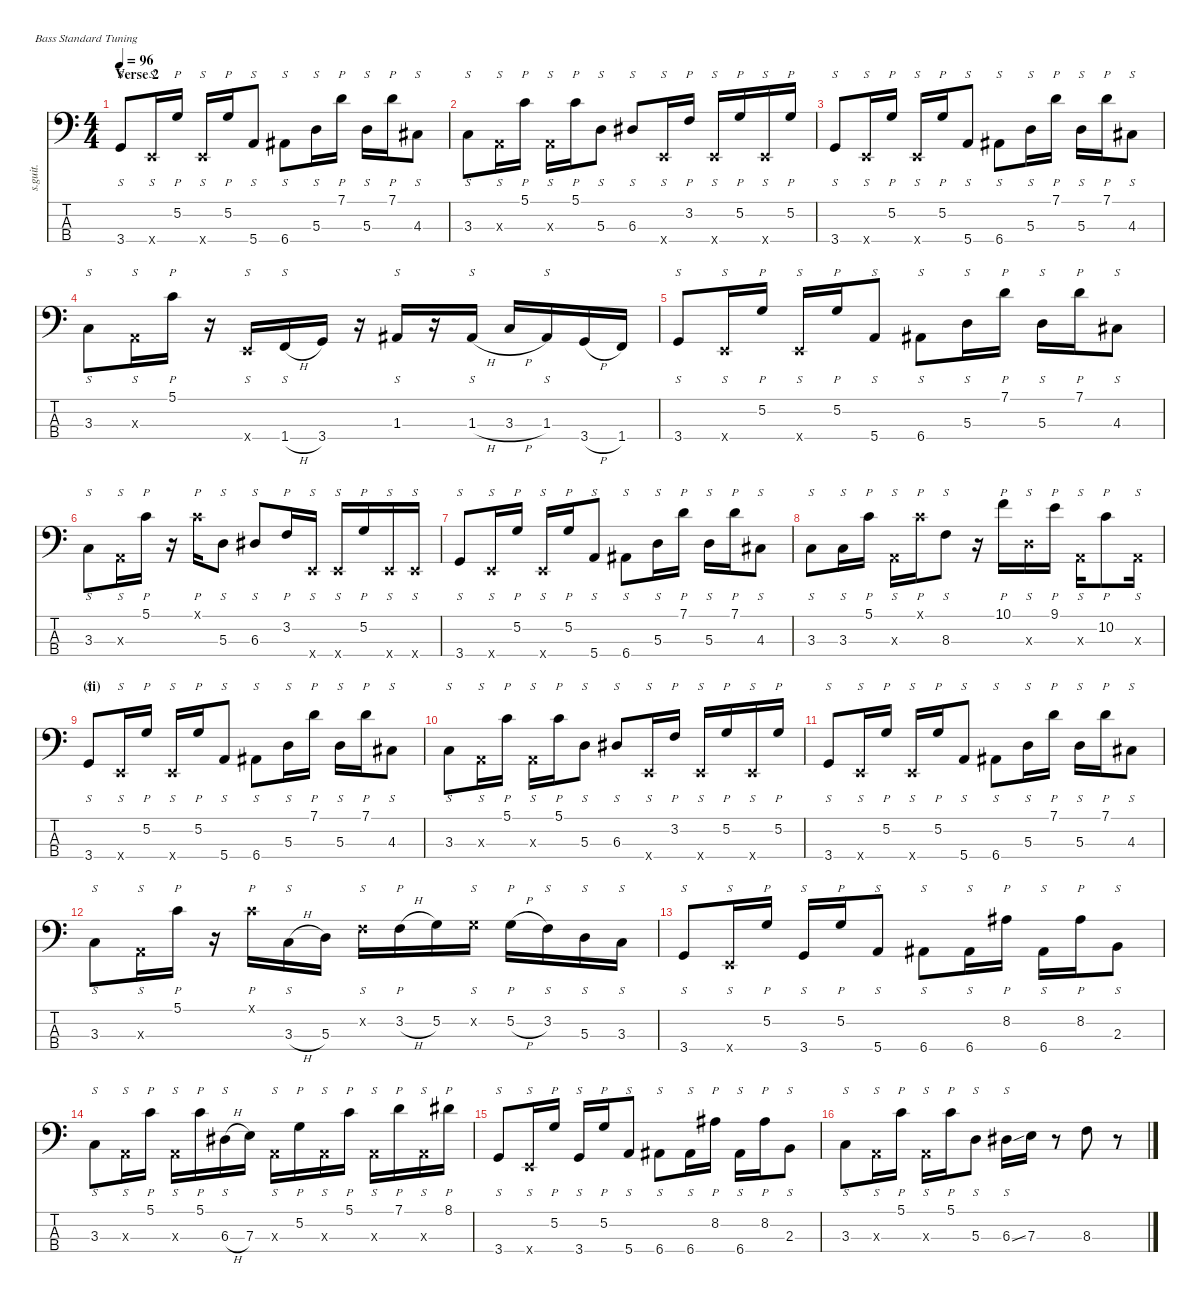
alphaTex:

\defaultSystemsLayout 4
\hideDynamics
\bracketExtendMode nobrackets
\track ("Flea" "s.guit.") {instrument electricbassfinger}
\staff {score tabs}
\tuning (G2 D2 A1 E1)
\ts (4 4)
\section ("" "Verse 2")
\tempo 96
\clef f4
\ks c
3.4.8{s dy f} 0.4{x}.16{s} 5.2.16{p} 0.4{x}.16{s} 5.2.16{p} 5.4.8{s} 6.4{acc #}.8{s} 5.3.16{s} 7.1.16{p} 5.3.16{s} 7.1.16{p} 4.3{acc #}.8{s} |
3.3.8{s} 0.3{x}.16{s} 5.1.16{p} 0.3{x}.16{s} 5.1.16{p} 5.3.8{s} 6.3{acc #}.8{s} 0.4{x}.16{s} 3.2.16{p} 0.4{x}.16{s} 5.2.16{p} 0.4{x}.16{s} 5.2.16{p} |
3.4.8{s} 0.4{x}.16{s} 5.2.16{p} 0.4{x}.16{s} 5.2.16{p} 5.4.8{s} 6.4{acc #}.8{s} 5.3.16{s} 7.1.16{p} 5.3.16{s} 7.1.16{p} 4.3{acc #}.8{s} |
3.3.8{s} 0.3{x}.16{s} 5.1.16{p} r.16 0.4{x}.16{s} 1.4{h}.16{s} 3.4.16 r.16 1.3{acc #}.16{s} r.16 1.3{h acc #}.16{s} 3.3{h}.16 1.3{acc #}.16{s} 3.4{h}.16 1.4.16 |
3.4.8{s} 0.4{x}.16{s} 5.2.16{p} 0.4{x}.16{s} 5.2.16{p} 5.4.8{s} 6.4{acc #}.8{s} 5.3.16{s} 7.1.16{p} 5.3.16{s} 7.1.16{p} 4.3{acc #}.8{s} |
3.3.8{s} 0.3{x}.16{s} 5.1.16{p} r.16 5.1{x}.16{p} 5.3.8{s} 6.3{acc #}.8{s} 3.2.16{p} 0.4{x}.16{s} 0.4{x}.16{s} 5.2.16{p} 0.4{x}.16{s} 0.4{x}.16{s} |
3.4.8{s} 0.4{x}.16{s} 5.2.16{p} 0.4{x}.16{s} 5.2.16{p} 5.4.8{s} 6.4{acc #}.8{s} 5.3.16{s} 7.1.16{p} 5.3.16{s} 7.1.16{p} 4.3{acc #}.8{s} |
3.3.8{s} 3.3.16{s} 5.1.16{p} 0.3{x}.16{s} 5.1{x}.16{p} 8.3.8{s} r.16 10.1.16{p} 5.3{x}.16{s} 9.1.16{p} 0.3{x}.16{s} 10.2.8{p} 0.3{x}.16{s} |
\section ("" "(ii)")
3.4.8{s} 0.4{x}.16{s} 5.2.16{p} 0.4{x}.16{s} 5.2.16{p} 5.4.8{s} 6.4{acc #}.8{s} 5.3.16{s} 7.1.16{p} 5.3.16{s} 7.1.16{p} 4.3{acc #}.8{s} |
3.3.8{s} 0.3{x}.16{s} 5.1.16{p} 0.3{x}.16{s} 5.1.16{p} 5.3.8{s} 6.3{acc #}.8{s} 0.4{x}.16{s} 3.2.16{p} 0.4{x}.16{s} 5.2.16{p} 0.4{x}.16{s} 5.2.16{p} |
3.4.8{s} 0.4{x}.16{s} 5.2.16{p} 0.4{x}.16{s} 5.2.16{p} 5.4.8{s} 6.4{acc #}.8{s} 5.3.16{s} 7.1.16{p} 5.3.16{s} 7.1.16{p} 4.3{acc #}.8{s} |
3.3.8{s} 0.3{x}.16{s} 5.1.16{p} r.16 5.1{x}.16{p} 3.3{h}.16{s} 5.3.16 3.2{x}.16{s} 3.2{h}.16{p} 5.2.16 5.2{x}.16{s} 5.2{h}.16{p} 3.2.16{s} 5.3.16{s} 3.3.16{s} |
3.4.8{s} 0.4{x}.16{s} 5.2.16{p} 3.4.16{s} 5.2.16{p} 5.4.8{s} 6.4{acc #}.8{s} 6.4{acc #}.16{s} 8.2{acc #}.16{p} 6.4{acc #}.16{s} 8.2{acc #}.16{p} 2.3.8{s} |
3.3.8{s} 0.3{x}.16{s} 5.1.16{p} 0.3{x}.16{s} 5.1.16{p} 6.3{h acc #}.16{s} 7.3.16 0.3{x}.16{s} 5.2.16{p} 0.3{x}.16{s} 5.1.16{p} 0.3{x}.16{s} 7.1.16{p} 0.3{x}.16{s} 8.1{acc #}.16{p} |
3.4.8{s} 0.4{x}.16{s} 5.2.16{p} 3.4.16{s} 5.2.16{p} 5.4.8{s} 6.4{acc #}.8{s} 6.4{acc #}.16{s} 8.2{acc #}.16{p} 6.4{acc #}.16{s} 8.2{acc #}.16{p} 2.3.8{s} |
3.3.8{s} 0.3{x}.16{s} 5.1.16{p} 0.3{x}.16{s} 5.1.16{p} 5.3.8{s} 6.3{ss acc #}.16{s} 7.3.16 r.8 8.3.8 r.8
